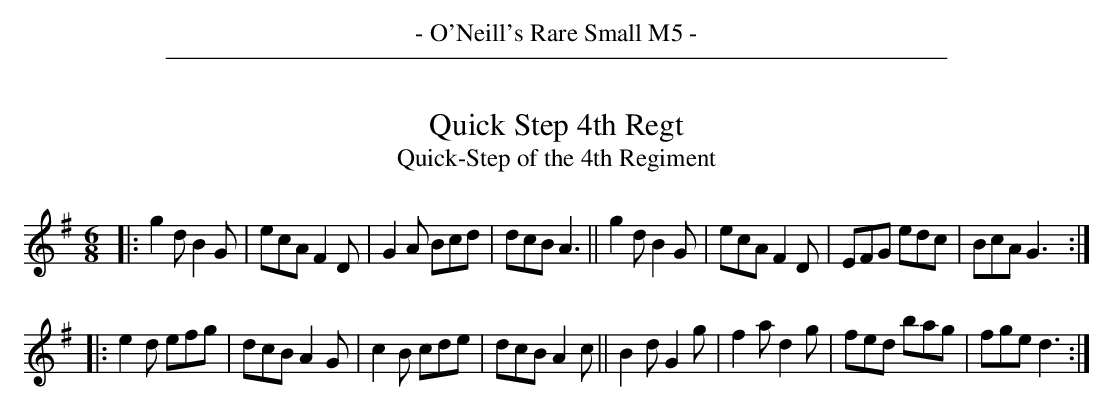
X:1
T: Quick Step 4th Regt
T: Quick-Step of the 4th Regiment
M: 6/8
L: 1/8
K: G
|:\
g2d B2G | ecA F2D | G2A Bcd | dcB A3 ||\
g2d B2G | ecA F2D | EFG edc | BcA G3 :|
|:\
e2d efg | dcB A2G | c2B cde | dcB A2c ||\
B2d G2g | f2a d2g | fed bag | fge d3  :|
